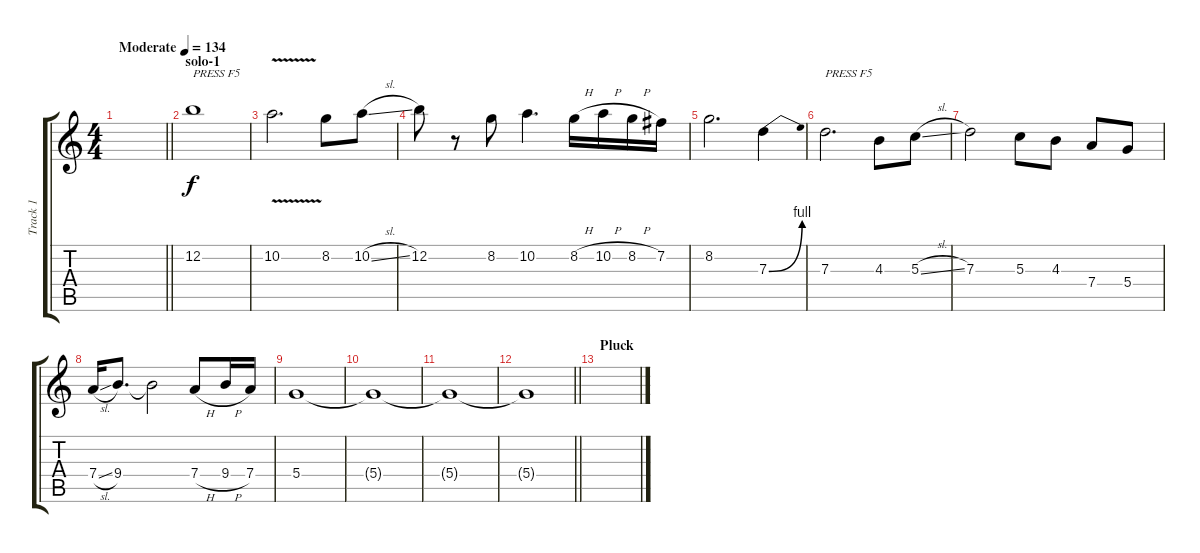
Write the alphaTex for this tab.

\track ("Track 1" "Track 1") {instrument distortionguitar}
\staff {score tabs}
\tuning (E4 B3 G3 D3 A2 E2) {hide}
\ts (4 4)
\tempo (134 "Moderate")
\clef g2
\barLineRight lightlight
\ks c
|
\section ("" "solo-1")
12.2.1{txt "PRESS F5"} |
10.2{v}.2{d} 8.2.8 10.2{sl}.8 |
12.2.8 r.8 8.2.8 10.2.4{d} 8.2{h}.16 10.2{h}.16 8.2{h}.16 7.2.16 |
8.2.2{d} 7.3{be (bend 0 0 60 4)}.4 |
7.3.2{d txt "PRESS F5"} 4.3.8 5.3{sl}.8 |
7.3.2 5.3.8 4.3.8 7.4.8 5.4.8 |
7.4{sl}.16 9.4.8{d} 9.4{t}.2 7.4{h}.8 9.4{h}.16 7.4.16 |
5.4.1{volume 0} |
5.4{t}.1 |
5.4{t}.1 |
\barLineRight lightlight
5.4{t}.1 |
\section ("" "Pluck")
